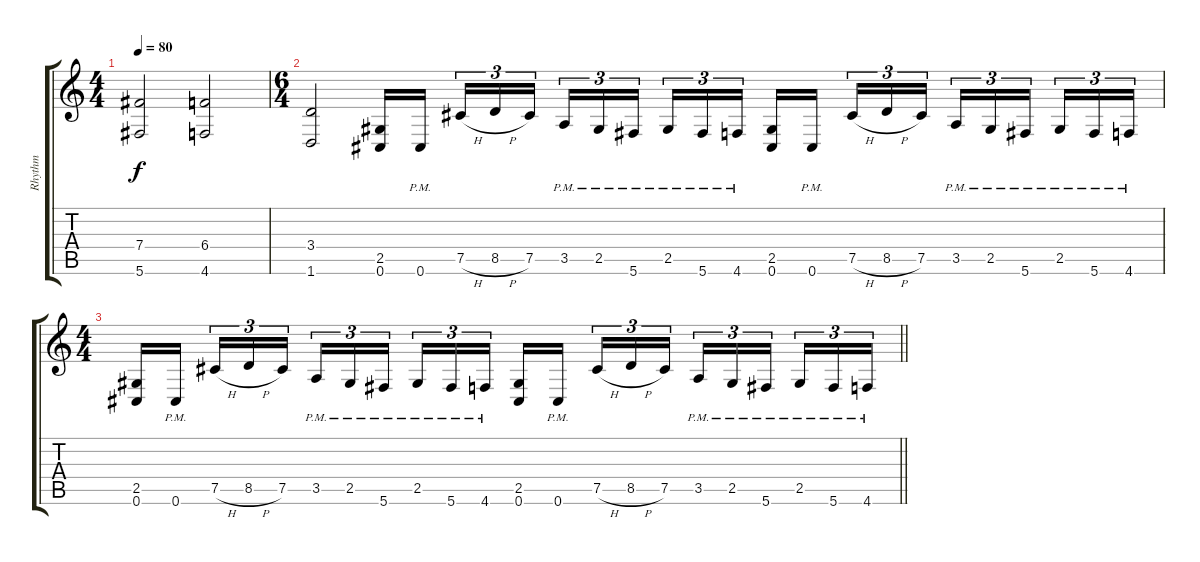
\track ("Rhythm" "Rhythm") {instrument overdrivenguitar}
\staff {score tabs}
\tuning (Db4 Ab3 E3 B2 Gb2 Db2) {hide}
\ts (4 4)
\tempo 80
\clef g2
\ks c
(7.4 5.6).2{dy f} (6.4 4.6).2 |
\ts (6 4)
(3.4 1.6).2 (2.5 0.6).16 0.6{pm}.16{beam splitsecondary} 7.5{h}.16{tu (3 2)} 8.5{h}.16{tu (3 2)} 7.5.16{tu (3 2)} 3.5{pm}.16{tu (3 2)} 2.5{pm}.16{tu (3 2)} 5.6{pm}.16{tu (3 2) beam splitsecondary} 2.5{pm}.16{tu (3 2)} 5.6{pm}.16{tu (3 2)} 4.6{pm}.16{tu (3 2) beam splitsecondary} (2.5 0.6).16 0.6{pm}.16{beam splitsecondary} 7.5{h}.16{tu (3 2)} 8.5{h}.16{tu (3 2)} 7.5.16{tu (3 2) beam splitsecondary} 3.5{pm}.16{tu (3 2)} 2.5{pm}.16{tu (3 2)} 5.6{pm}.16{tu (3 2) beam splitsecondary} 2.5{pm}.16{tu (3 2)} 5.6{pm}.16{tu (3 2)} 4.6{pm}.16{tu (3 2)} |
\ts (4 4)
\barLineRight lightlight
(2.5 0.6).16 0.6{pm}.16{beam splitsecondary} 7.5{h}.16{tu (3 2)} 8.5{h}.16{tu (3 2)} 7.5.16{tu (3 2)} 3.5{pm}.16{tu (3 2)} 2.5{pm}.16{tu (3 2)} 5.6{pm}.16{tu (3 2) beam splitsecondary} 2.5{pm}.16{tu (3 2)} 5.6{pm}.16{tu (3 2)} 4.6{pm}.16{tu (3 2)} (2.5 0.6).16 0.6{pm}.16{beam splitsecondary} 7.5{h}.16{tu (3 2)} 8.5{h}.16{tu (3 2)} 7.5.16{tu (3 2)} 3.5{pm}.16{tu (3 2)} 2.5{pm}.16{tu (3 2)} 5.6{pm}.16{tu (3 2) beam splitsecondary} 2.5{pm}.16{tu (3 2)} 5.6{pm}.16{tu (3 2)} 4.6{pm}.16{tu (3 2)}
